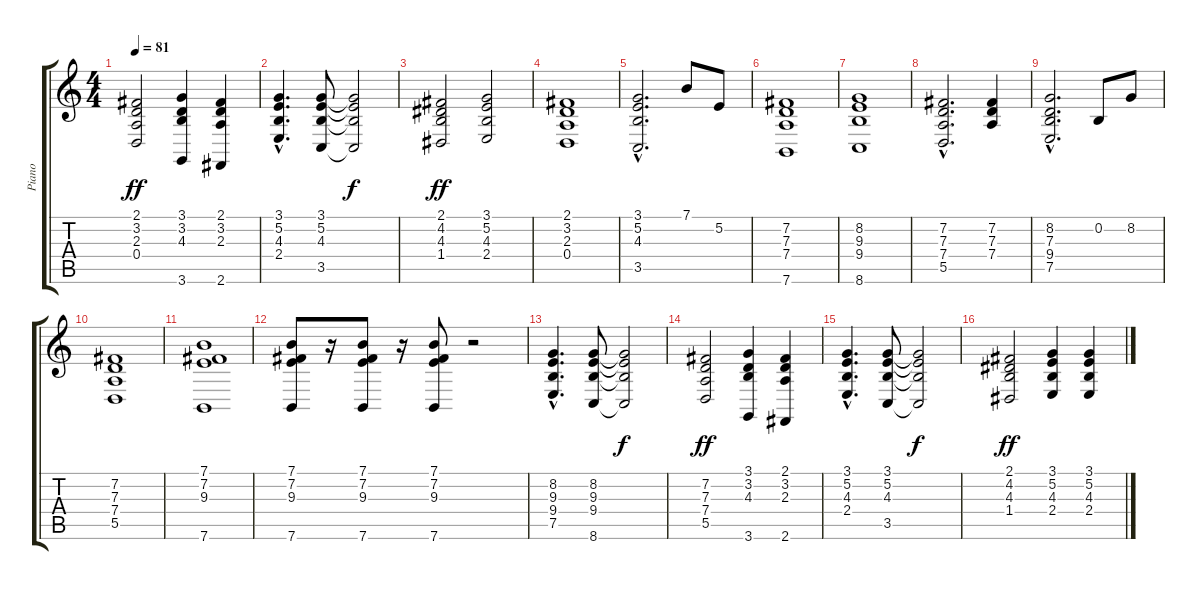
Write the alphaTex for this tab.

\track ("Piano" "Piano") {instrument electricpiano2}
\staff {score tabs}
\tuning (E4 B3 G3 D3 A2 E2) {hide}
\ts (4 4)
\tempo 81
\clef g2
\ks c
(2.1 3.2 2.3 0.4).2{dy ff} (3.1 3.2 4.3 3.6).4 (2.1 3.2 2.3 2.6).4 |
(3.1{hac} 5.2{hac} 4.3{hac} 2.4{hac}).4{d} (3.1 5.2 4.3 3.5).8 (3.1{t} 5.2{t} 4.3{t} 3.5{t}).2{dy f} |
(2.1 4.2 4.3 1.4).2{dy ff} (3.1 5.2 4.3 2.4).2 |
(2.1 3.2 2.3 0.4).1{balance 8} |
(3.1 5.2{hac} 4.3 3.5).2{d} 7.1.8 5.2.8 |
(7.2 7.3 7.4 7.6).1 |
(8.2 9.3 9.4 8.6).1 |
(7.2{hac} 7.3{hac} 7.4{hac} 5.5).2{d} (7.2 7.3 7.4).4 |
(8.2{hac} 7.3 9.4{hac} 7.5).2{d} 0.2.8 8.2.8 |
(7.2 7.3 7.4 5.5).1 |
(7.1 7.2 9.3 7.6).1 |
(7.1 7.2 9.3 7.6).8 r.16 (7.1 7.2 9.3 7.6).8 r.16 (7.1 7.2 9.3 7.6).8 r.2 |
(8.2{hac} 9.3{hac} 9.4{hac} 7.5{hac}).4{d balance 3} (8.2 9.3 9.4 8.6).8 (8.2{t} 9.3{t} 9.4{t} 8.6{t}).2{dy f} |
(7.2 7.3 7.4 5.5).2{dy ff} (3.1 3.2 4.3 3.6).4 (2.1 3.2 2.3 2.6).4 |
(3.1{hac} 5.2{hac} 4.3{hac} 2.4{hac}).4{d} (3.1 5.2 4.3 3.5).8 (3.1{t} 5.2{t} 4.3{t} 3.5{t}).2{dy f} |
(2.1 4.2 4.3 1.4).2{dy ff} (3.1 5.2 4.3 2.4).4 (3.1 5.2 4.3 2.4).4
